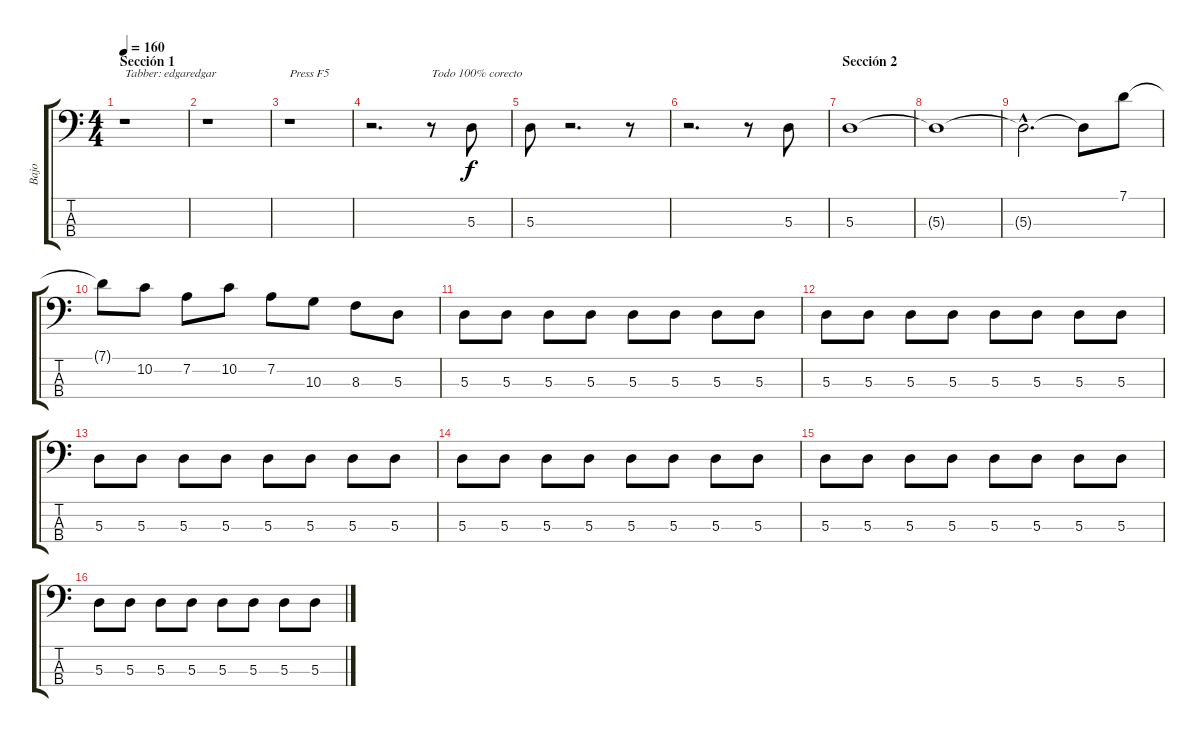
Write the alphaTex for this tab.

\track ("Bajo" "Bajo") {instrument electricbassfinger}
\staff {score tabs}
\tuning (G2 D2 A1 E1) {hide}
\ts (4 4)
\section ("" "Sección 1")
\tempo 160
\clef f4
\ks c
r.1{txt "Tabber: edgaredgar" dy f instrument electricbassfinger} |
r.1 |
r.1{txt "Press F5"} |
r.2{d} r.8{txt "Todo 100% corecto"} 5.3.8 |
5.3.8 r.2{d} r.8 |
r.2{d} r.8 5.3.8 |
\section ("" "Sección 2")
5.3.1 |
5.3{t}.1 |
5.3{hac t}.2{d} 5.3{t}.8 7.1.8 |
7.1{t}.8 10.2.8 7.2.8 10.2.8 7.2.8 10.3.8 8.3.8 5.3.8 |
5.3.8 5.3.8 5.3.8 5.3.8 5.3.8 5.3.8 5.3.8 5.3.8 |
5.3.8 5.3.8 5.3.8 5.3.8 5.3.8 5.3.8 5.3.8 5.3.8 |
5.3.8 5.3.8 5.3.8 5.3.8 5.3.8 5.3.8 5.3.8 5.3.8 |
5.3.8 5.3.8 5.3.8 5.3.8 5.3.8 5.3.8 5.3.8 5.3.8 |
5.3.8 5.3.8 5.3.8 5.3.8 5.3.8 5.3.8 5.3.8 5.3.8 |
5.3.8 5.3.8 5.3.8 5.3.8 5.3.8 5.3.8 5.3.8 5.3.8
